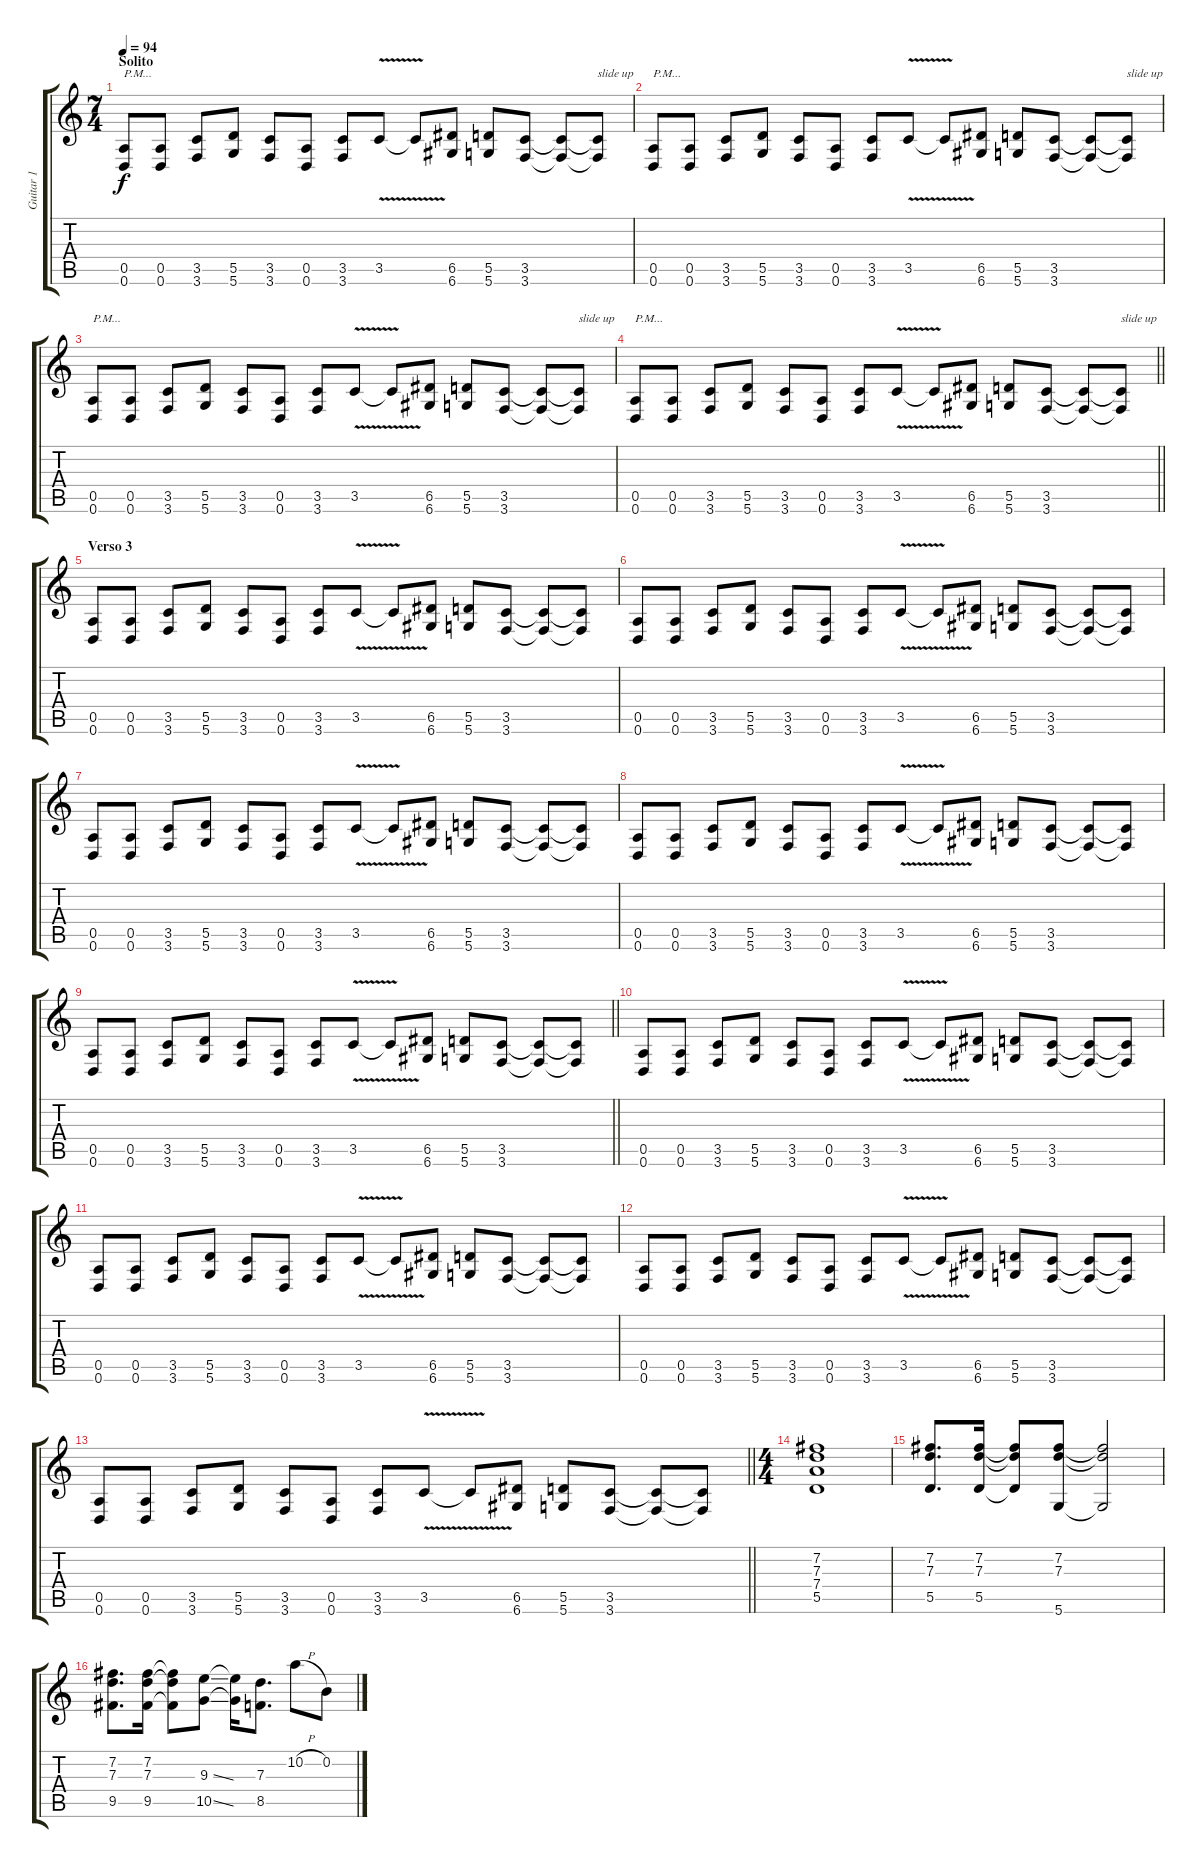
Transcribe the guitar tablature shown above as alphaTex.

\track ("Guitar 1" "Guitar 1") {instrument distortionguitar}
\staff {score tabs}
\tuning (E4 B3 G3 D3 A2 D2) {hide}
\ts (7 4)
\section ("" "Solito")
\tempo 94
\clef g2
\ks c
(0.5 0.6).8{txt "P.M..." dy f} (0.5 0.6).8 (3.5 3.6).8 (5.5 5.6).8 (3.5 3.6).8 (0.5 0.6).8 (3.5 3.6).8 3.5{v}.8 3.5{t}.8 (6.5 6.6).8 (5.5 5.6).8 (3.5 3.6).8 (3.5{t} 3.6{t}).8 (3.5{t} 3.6{t}).8{txt "slide up"} |
(0.5 0.6).8{txt "P.M..."} (0.5 0.6).8 (3.5 3.6).8 (5.5 5.6).8 (3.5 3.6).8 (0.5 0.6).8 (3.5 3.6).8 3.5{v}.8 3.5{t}.8 (6.5 6.6).8 (5.5 5.6).8 (3.5 3.6).8 (3.5{t} 3.6{t}).8 (3.5{t} 3.6{t}).8{txt "slide up"} |
(0.5 0.6).8{txt "P.M..."} (0.5 0.6).8 (3.5 3.6).8 (5.5 5.6).8 (3.5 3.6).8 (0.5 0.6).8 (3.5 3.6).8 3.5{v}.8 3.5{t}.8 (6.5 6.6).8 (5.5 5.6).8 (3.5 3.6).8 (3.5{t} 3.6{t}).8 (3.5{t} 3.6{t}).8{txt "slide up"} |
\barLineRight lightlight
(0.5 0.6).8{txt "P.M..."} (0.5 0.6).8 (3.5 3.6).8 (5.5 5.6).8 (3.5 3.6).8 (0.5 0.6).8 (3.5 3.6).8 3.5{v}.8 3.5{t}.8 (6.5 6.6).8 (5.5 5.6).8 (3.5 3.6).8 (3.5{t} 3.6{t}).8 (3.5{t} 3.6{t}).8{txt "slide up"} |
\section ("" "Verso 3")
(0.5 0.6).8 (0.5 0.6).8 (3.5 3.6).8 (5.5 5.6).8 (3.5 3.6).8 (0.5 0.6).8 (3.5 3.6).8 3.5{v}.8 3.5{t}.8 (6.5 6.6).8 (5.5 5.6).8 (3.5 3.6).8 (3.5{t} 3.6{t}).8 (3.5{t} 3.6{t}).8 |
(0.5 0.6).8 (0.5 0.6).8 (3.5 3.6).8 (5.5 5.6).8 (3.5 3.6).8 (0.5 0.6).8 (3.5 3.6).8 3.5{v}.8 3.5{t}.8 (6.5 6.6).8 (5.5 5.6).8 (3.5 3.6).8 (3.5{t} 3.6{t}).8 (3.5{t} 3.6{t}).8 |
(0.5 0.6).8 (0.5 0.6).8 (3.5 3.6).8 (5.5 5.6).8 (3.5 3.6).8 (0.5 0.6).8 (3.5 3.6).8 3.5{v}.8 3.5{t}.8 (6.5 6.6).8 (5.5 5.6).8 (3.5 3.6).8 (3.5{t} 3.6{t}).8 (3.5{t} 3.6{t}).8 |
(0.5 0.6).8 (0.5 0.6).8 (3.5 3.6).8 (5.5 5.6).8 (3.5 3.6).8 (0.5 0.6).8 (3.5 3.6).8 3.5{v}.8 3.5{t}.8 (6.5 6.6).8 (5.5 5.6).8 (3.5 3.6).8 (3.5{t} 3.6{t}).8 (3.5{t} 3.6{t}).8 |
\barLineRight lightlight
(0.5 0.6).8 (0.5 0.6).8 (3.5 3.6).8 (5.5 5.6).8 (3.5 3.6).8 (0.5 0.6).8 (3.5 3.6).8 3.5{v}.8 3.5{t}.8 (6.5 6.6).8 (5.5 5.6).8 (3.5 3.6).8 (3.5{t} 3.6{t}).8 (3.5{t} 3.6{t}).8 |
(0.5 0.6).8 (0.5 0.6).8 (3.5 3.6).8 (5.5 5.6).8 (3.5 3.6).8 (0.5 0.6).8 (3.5 3.6).8 3.5{v}.8 3.5{t}.8 (6.5 6.6).8 (5.5 5.6).8 (3.5 3.6).8 (3.5{t} 3.6{t}).8 (3.5{t} 3.6{t}).8 |
(0.5 0.6).8 (0.5 0.6).8 (3.5 3.6).8 (5.5 5.6).8 (3.5 3.6).8 (0.5 0.6).8 (3.5 3.6).8 3.5{v}.8 3.5{t}.8 (6.5 6.6).8 (5.5 5.6).8 (3.5 3.6).8 (3.5{t} 3.6{t}).8 (3.5{t} 3.6{t}).8 |
(0.5 0.6).8 (0.5 0.6).8 (3.5 3.6).8 (5.5 5.6).8 (3.5 3.6).8 (0.5 0.6).8 (3.5 3.6).8 3.5{v}.8 3.5{t}.8 (6.5 6.6).8 (5.5 5.6).8 (3.5 3.6).8 (3.5{t} 3.6{t}).8 (3.5{t} 3.6{t}).8 |
\barLineRight lightlight
(0.5 0.6).8 (0.5 0.6).8 (3.5 3.6).8 (5.5 5.6).8 (3.5 3.6).8 (0.5 0.6).8 (3.5 3.6).8 3.5{v}.8 3.5{t}.8 (6.5 6.6).8 (5.5 5.6).8 (3.5 3.6).8 (3.5{t} 3.6{t}).8 (3.5{t} 3.6{t}).8 |
\ts (4 4)
(7.2 7.3 7.4 5.5).1 |
(7.2 7.3 5.5).8{d} (7.2 7.3 5.5).16 (7.2{t} 7.3{t} 5.5{t}).8 (7.2 7.3 5.6).8 (7.2{t} 7.3{t} 5.6{t}).2 |
(7.2 7.3 9.5).8{d} (7.2 7.3 9.5).16 (7.2{t} 7.3{t} 9.5{t}).8 (9.3{ss} 10.5{ss}).8 (9.3{t} 10.5{t}).16 (7.3 8.5).8{d} 10.2{h}.8 0.2.8
